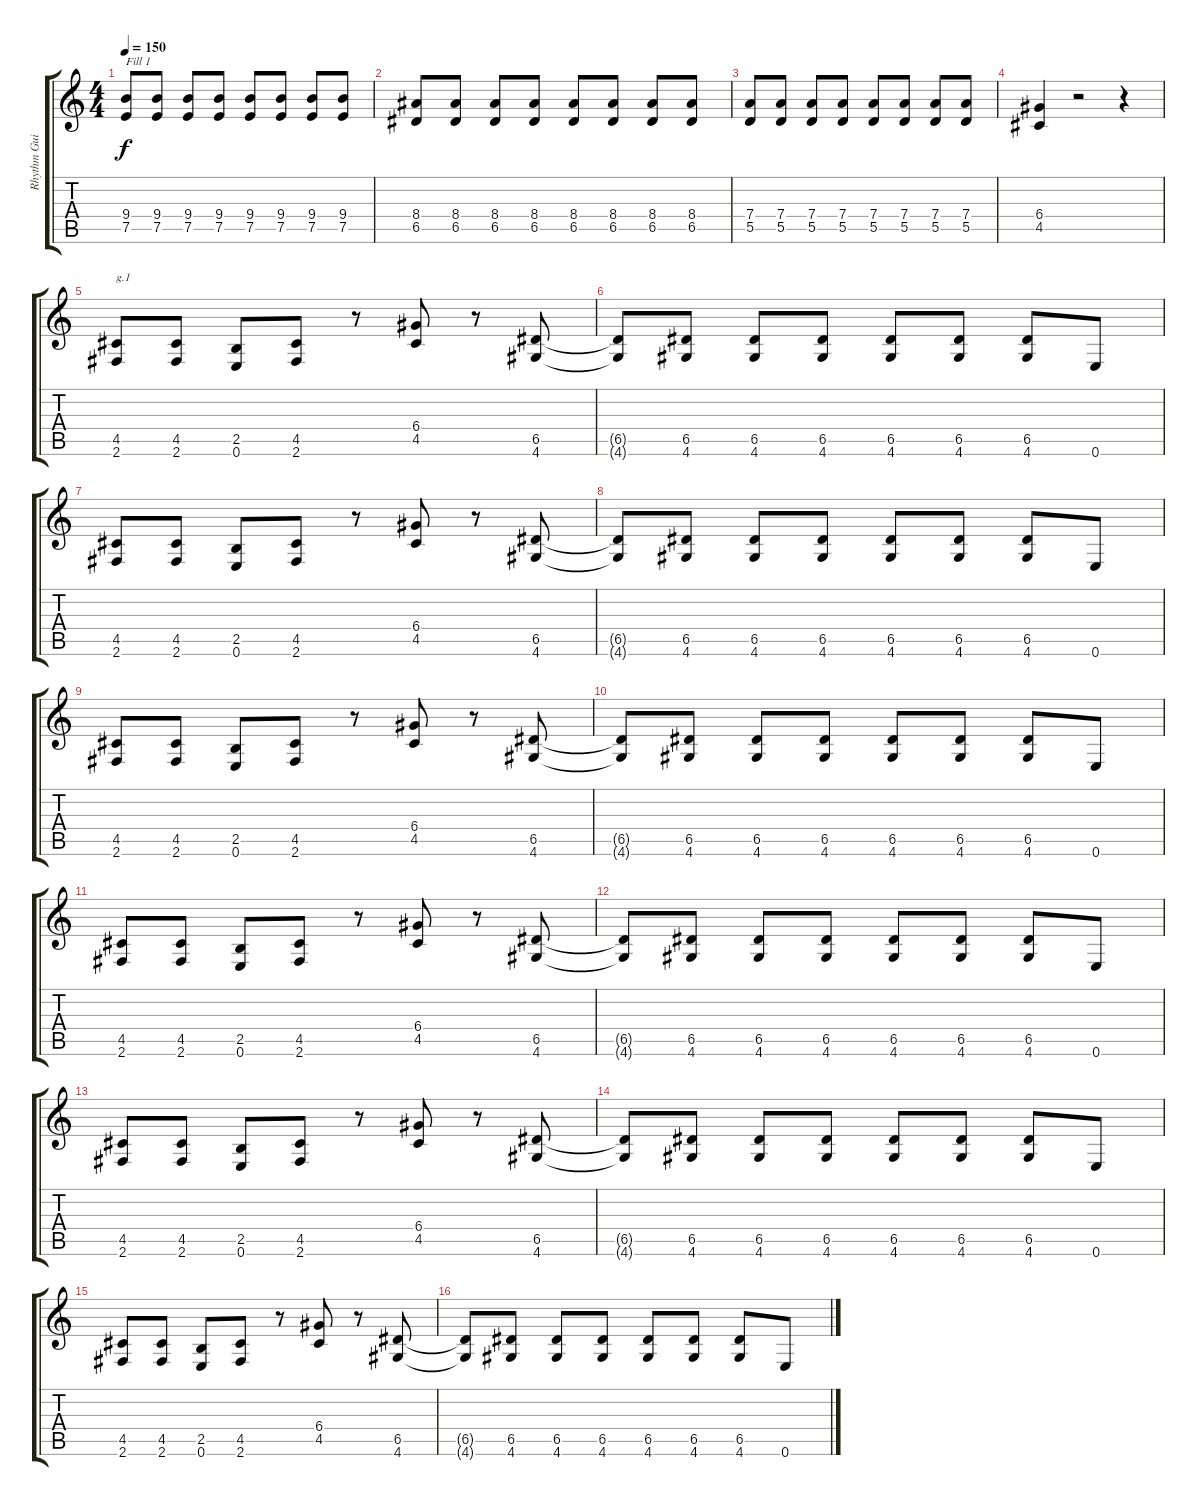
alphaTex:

\track ("Rhythm Guitar" "Rhythm Gui") {instrument distortionguitar}
\staff {score tabs}
\tuning (E4 B3 G3 D3 A2 E2) {hide}
\ts (4 4)
\tempo 150
\clef g2
\ks c
(9.4 7.5).8{txt "Fill 1" dy f} (9.4 7.5).8 (9.4 7.5).8 (9.4 7.5).8 (9.4 7.5).8 (9.4 7.5).8 (9.4 7.5).8 (9.4 7.5).8 |
(8.4 6.5).8 (8.4 6.5).8 (8.4 6.5).8 (8.4 6.5).8 (8.4 6.5).8 (8.4 6.5).8 (8.4 6.5).8 (8.4 6.5).8 |
(7.4 5.5).8 (7.4 5.5).8 (7.4 5.5).8 (7.4 5.5).8 (7.4 5.5).8 (7.4 5.5).8 (7.4 5.5).8 (7.4 5.5).8 |
(6.4 4.5).4 r.2 r.4 |
(4.5 2.6).8{txt "g.1"} (4.5 2.6).8 (2.5 0.6).8 (4.5 2.6).8 r.8 (6.4 4.5).8 r.8 (6.5 4.6).8 |
(6.5{t} 4.6{t}).8 (6.5 4.6).8 (6.5 4.6).8 (6.5 4.6).8 (6.5 4.6).8 (6.5 4.6).8 (6.5 4.6).8 0.6.8 |
(4.5 2.6).8 (4.5 2.6).8 (2.5 0.6).8 (4.5 2.6).8 r.8 (6.4 4.5).8 r.8 (6.5 4.6).8 |
(6.5{t} 4.6{t}).8 (6.5 4.6).8 (6.5 4.6).8 (6.5 4.6).8 (6.5 4.6).8 (6.5 4.6).8 (6.5 4.6).8 0.6.8 |
(4.5 2.6).8 (4.5 2.6).8 (2.5 0.6).8 (4.5 2.6).8 r.8 (6.4 4.5).8 r.8 (6.5 4.6).8 |
(6.5{t} 4.6{t}).8 (6.5 4.6).8 (6.5 4.6).8 (6.5 4.6).8 (6.5 4.6).8 (6.5 4.6).8 (6.5 4.6).8 0.6.8 |
(4.5 2.6).8 (4.5 2.6).8 (2.5 0.6).8 (4.5 2.6).8 r.8 (6.4 4.5).8 r.8 (6.5 4.6).8 |
(6.5{t} 4.6{t}).8 (6.5 4.6).8 (6.5 4.6).8 (6.5 4.6).8 (6.5 4.6).8 (6.5 4.6).8 (6.5 4.6).8 0.6.8 |
(4.5 2.6).8 (4.5 2.6).8 (2.5 0.6).8 (4.5 2.6).8 r.8 (6.4 4.5).8 r.8 (6.5 4.6).8 |
(6.5{t} 4.6{t}).8 (6.5 4.6).8 (6.5 4.6).8 (6.5 4.6).8 (6.5 4.6).8 (6.5 4.6).8 (6.5 4.6).8 0.6.8 |
(4.5 2.6).8 (4.5 2.6).8 (2.5 0.6).8 (4.5 2.6).8 r.8 (6.4 4.5).8 r.8 (6.5 4.6).8 |
(6.5{t} 4.6{t}).8 (6.5 4.6).8 (6.5 4.6).8 (6.5 4.6).8 (6.5 4.6).8 (6.5 4.6).8 (6.5 4.6).8 0.6.8
